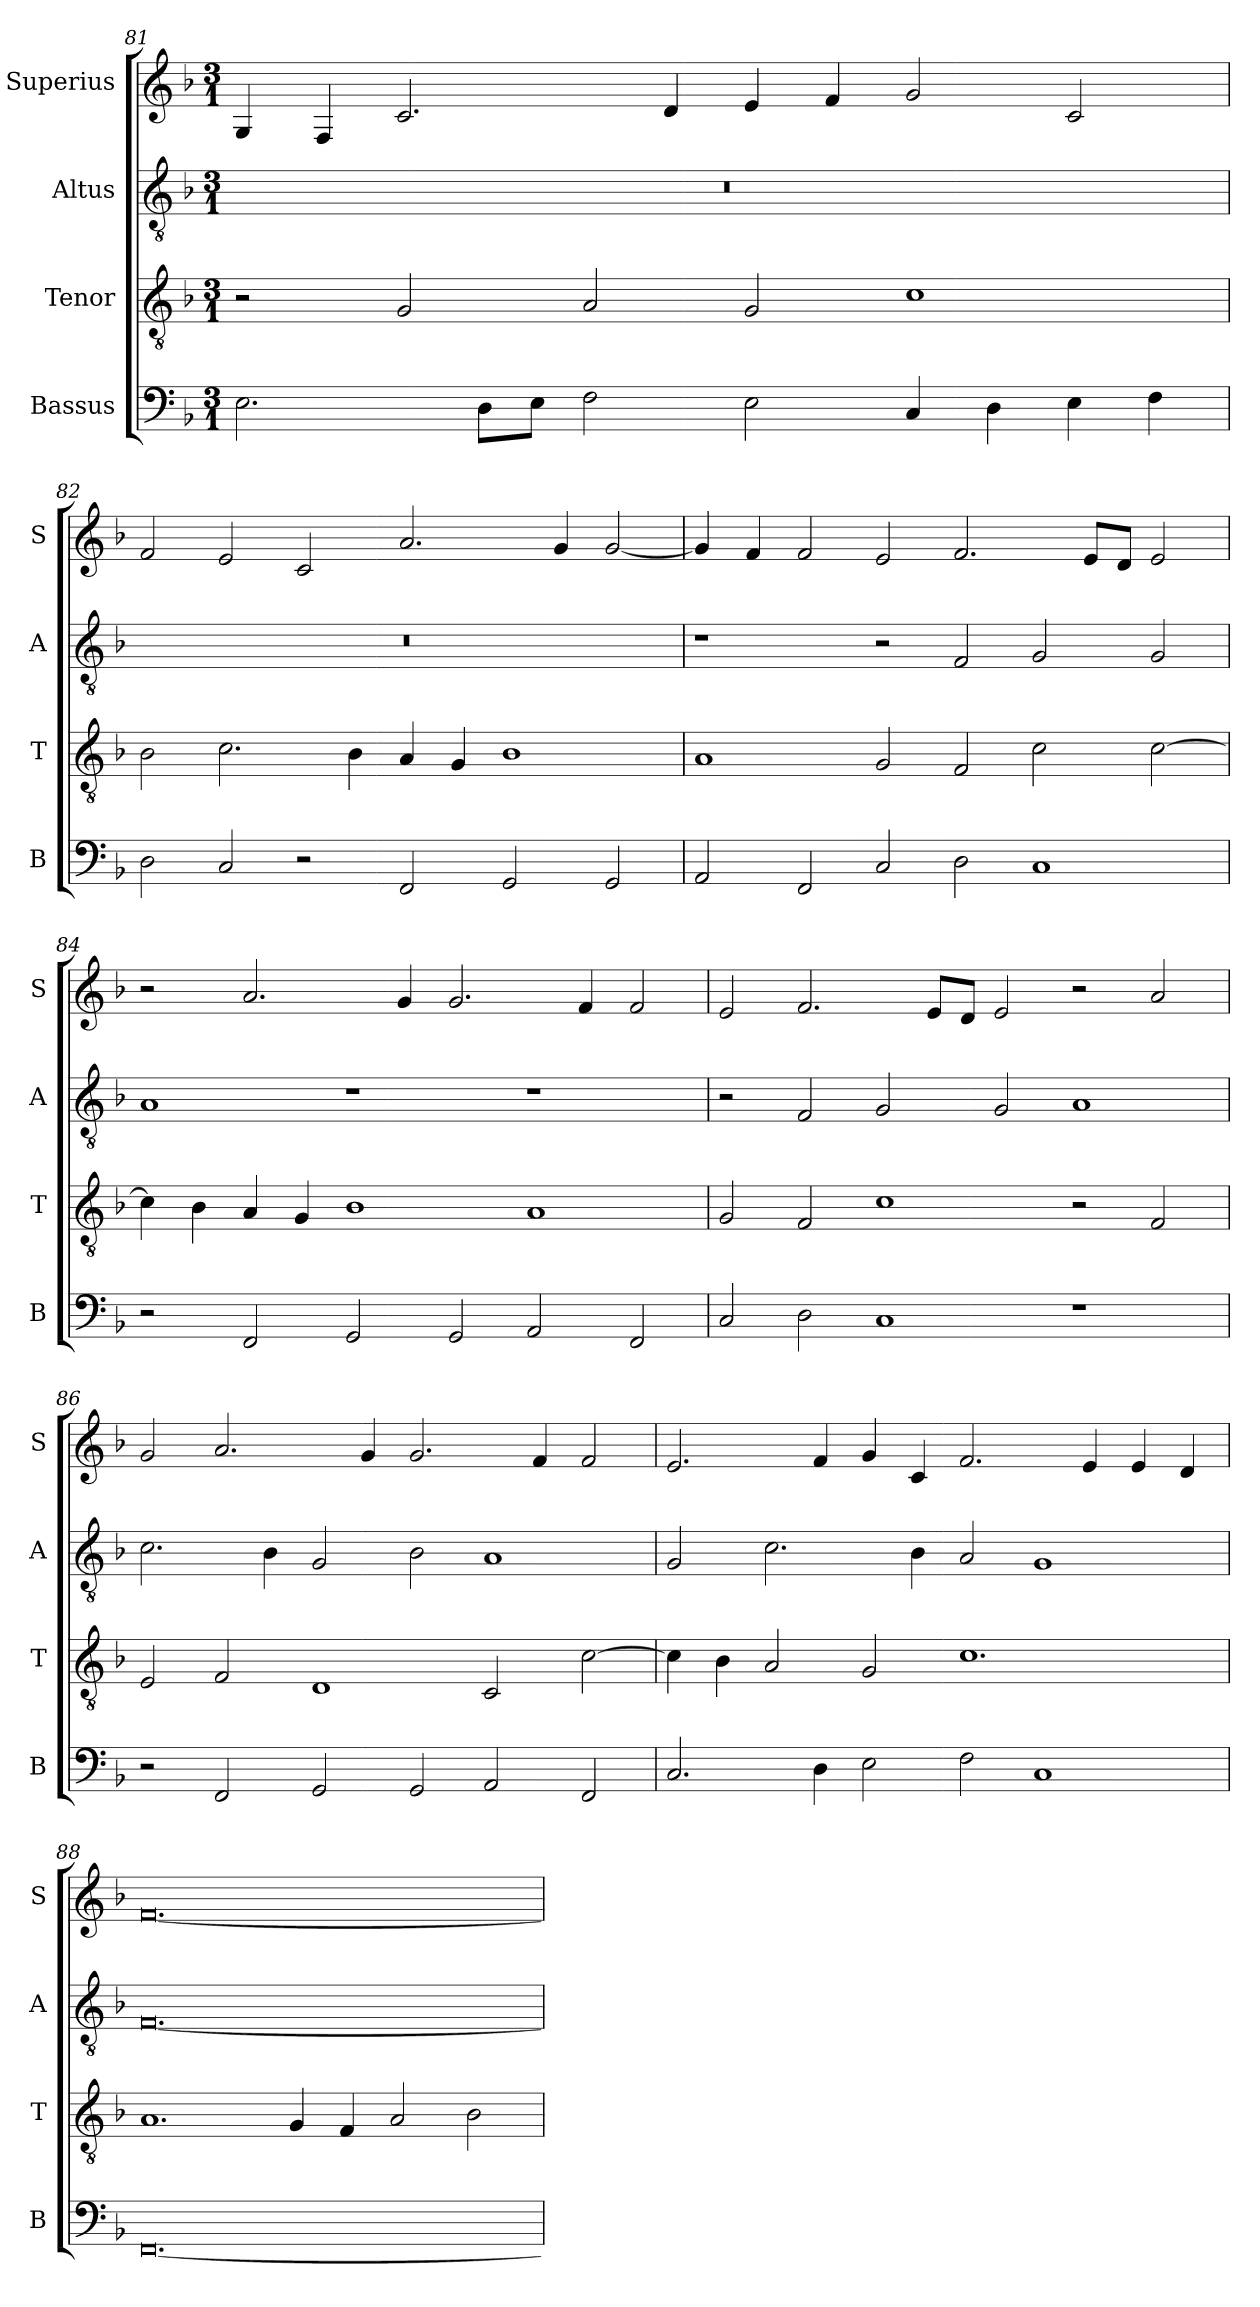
**kern	**kern	**kern	**kern
*part4	*part3	*part2	*part1
*staff4	*staff3	*staff2	*staff1
*I"Bassus	*I"Tenor	*I"Altus	*I"Superius
*I'B	*I'T	*I'A	*I'S
*clefF4	*clefGv2	*clefGv2	*clefG2
*k[b-]	*k[b-]	*k[b-]	*k[b-]
*M3/1	*M3/1	*M3/1	*M3/1
=81	=81	=81	=81
2.E\	2r	0.r	4G/
.	.	.	4F/
.	2G/	.	2.c/
8D\L	.	.	.
8E\J	.	.	.
2F\	2A/	.	.
.	.	.	4d/
2E\	2G/	.	4e/
.	.	.	4f/
4C/	1c	.	2g/
4D\	.	.	.
4E\	.	.	2c/
4F\	.	.	.
=82	=82	=82	=82
2D\	2B-\	0.r	2f/
2C/	2.c\	.	2e/
2r	.	.	2c/
.	4B-\	.	.
2FF/	4A/	.	2.a/
.	4G/	.	.
2GG/	1B-	.	.
.	.	.	4g/
2GG/	.	.	[2g/
=83	=83	=83	=83
2AA/	1A	1r	4g/]
.	.	.	4f/
2FF/	.	.	2f/
2C/	2G/	2r	2e/
2D\	2F/	2F/	2.f/
1C	2c\	2G/	.
.	.	.	8e/L
.	.	.	8d/J
.	[2c\	2G/	2e/
=84	=84	=84	=84
2r	4c\]	1A	2r
.	4B-\	.	.
2FF/	4A/	.	2.a/
.	4G/	.	.
2GG/	1B-	1r	.
.	.	.	4g/
2GG/	.	.	2.g/
2AA/	1A	1r	.
.	.	.	4f/
2FF/	.	.	2f/
=85	=85	=85	=85
2C/	2G/	2r	2e/
2D\	2F/	2F/	2.f/
1C	1c	2G/	.
.	.	.	8e/L
.	.	.	8d/J
.	.	2G/	2e/
1r	2r	1A	2r
.	2F/	.	2a/
=86	=86	=86	=86
2r	2E/	2.c\	2g/
2FF/	2F/	.	2.a/
.	.	4B-\	.
2GG/	1D	2G/	.
.	.	.	4g/
2GG/	.	2B-\	2.g/
2AA/	2C/	1A	.
.	.	.	4f/
2FF/	[2c\	.	2f/
=87	=87	=87	=87
2.C/	4c\]	2G/	2.e/
.	4B-\	.	.
.	2A/	2.c\	.
4D\	.	.	4f/
2E\	2G/	.	4g/
.	.	4B-\	4c/
2F\	1.c	2A/	2.f/
1C	.	1G	.
.	.	.	4e/
.	.	.	4e/
.	.	.	4d/
=88	=88	=88	=88
[0.FF	1.A	[0.F	[0.f
.	4G/	.	.
.	4F/	.	.
.	2A/	.	.
.	2B-\	.	.
=	=	=	=
*-	*-	*-	*-
